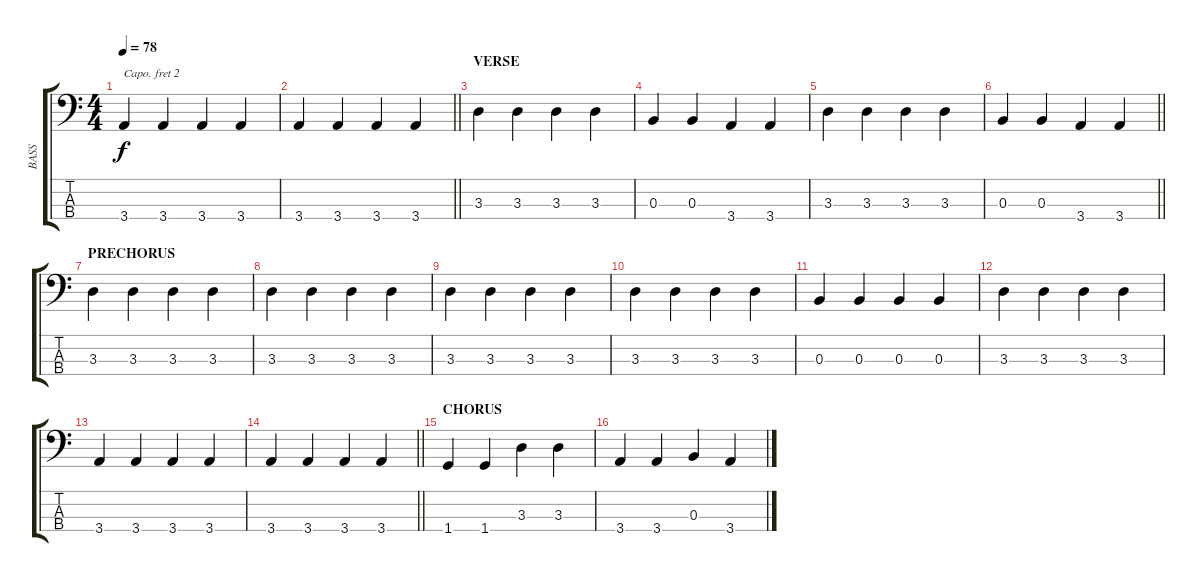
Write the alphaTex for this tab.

\track ("BASS" "BASS") {instrument electricbassfinger}
\staff {score tabs}
\capo 2
\tuning (G2 D2 A1 E1) {hide}
\ts (4 4)
\tempo 78
\clef f4
\ks c
3.4.4{dy f} 3.4.4 3.4.4 3.4.4 |
\barLineRight lightlight
3.4.4 3.4.4 3.4.4 3.4.4 |
\section ("" "VERSE")
3.3.4 3.3.4 3.3.4 3.3.4 |
0.3.4 0.3.4 3.4.4 3.4.4 |
3.3.4 3.3.4 3.3.4 3.3.4 |
\barLineRight lightlight
0.3.4 0.3.4 3.4.4 3.4.4 |
\section ("" "PRECHORUS")
3.3.4 3.3.4 3.3.4 3.3.4 |
3.3.4 3.3.4 3.3.4 3.3.4 |
3.3.4 3.3.4 3.3.4 3.3.4 |
3.3.4 3.3.4 3.3.4 3.3.4 |
0.3.4 0.3.4 0.3.4 0.3.4 |
3.3.4 3.3.4 3.3.4 3.3.4 |
3.4.4 3.4.4 3.4.4 3.4.4 |
\barLineRight lightlight
3.4.4 3.4.4 3.4.4 3.4.4 |
\section ("" "CHORUS")
1.4.4 1.4.4 3.3.4 3.3.4 |
3.4.4 3.4.4 0.3.4 3.4.4
